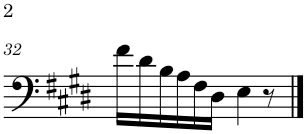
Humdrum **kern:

**kern
*part1
*staff1
*I"Trombone
*I'Tbn.
!!LO:PB:g=z
*clefF4
*k[f#c#g#d#]
*M6/8
=32
16f#\LL
16d#\
16B\
16A\
16F#\
16D#\JJ
4E\
8r
==
*-
